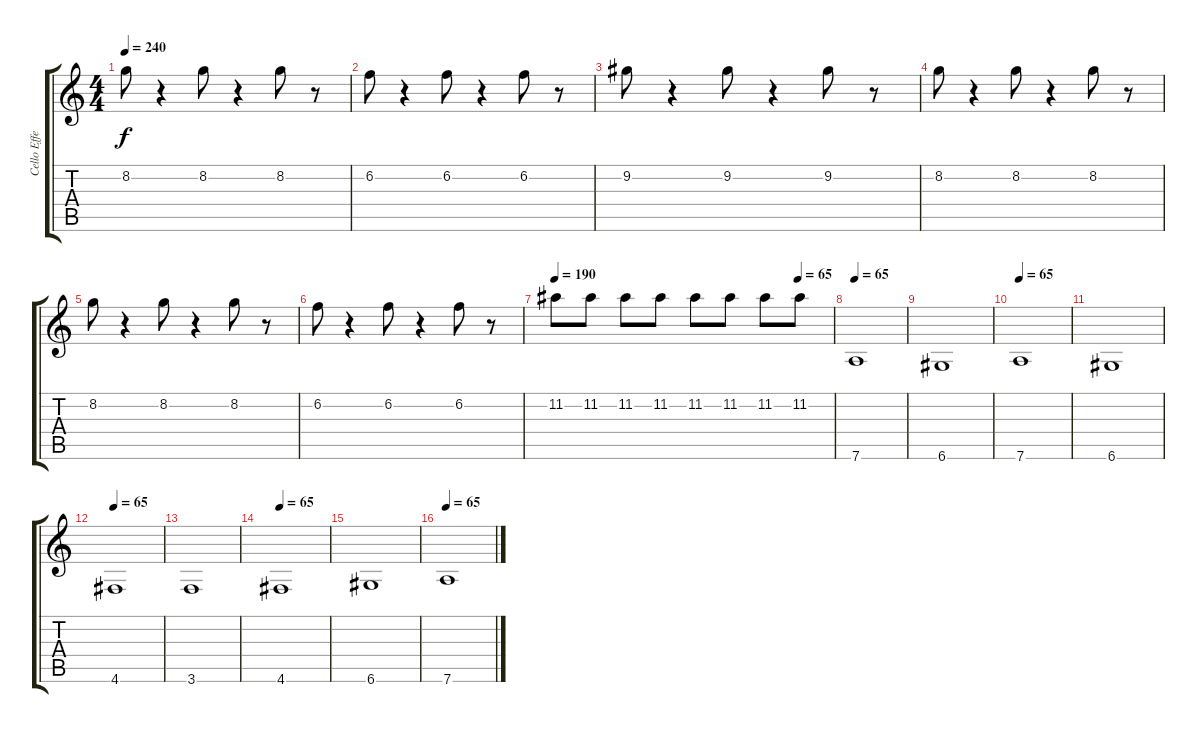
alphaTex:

\track ("Cello Effects" "Cello Effe") {instrument distortionguitar}
\staff {score tabs}
\tuning (E4 B3 G3 D3 A2 D2) {hide}
\ts (4 4)
\tempo 240
\clef g2
\ks c
8.2.8{dy f} r.4 8.2.8 r.4 8.2.8 r.8 |
6.2.8 r.4 6.2.8 r.4 6.2.8 r.8 |
9.2.8 r.4 9.2.8 r.4 9.2.8 r.8 |
8.2.8 r.4 8.2.8 r.4 8.2.8 r.8 |
8.2.8 r.4 8.2.8 r.4 8.2.8 r.8 |
6.2.8 r.4 6.2.8 r.4 6.2.8 r.8 |
\tempo (65 0.875)
\tempo 190
11.2.8 11.2.8 11.2.8 11.2.8 11.2.8 11.2.8 11.2.8 11.2.8 |
\tempo 65
7.6.1{volume 7 instrument seashore} |
6.6.1 |
\tempo 65
7.6.1 |
6.6.1 |
\tempo 65
4.6.1 |
3.6.1 |
\tempo 65
4.6.1 |
6.6.1 |
\tempo 65
7.6.1
